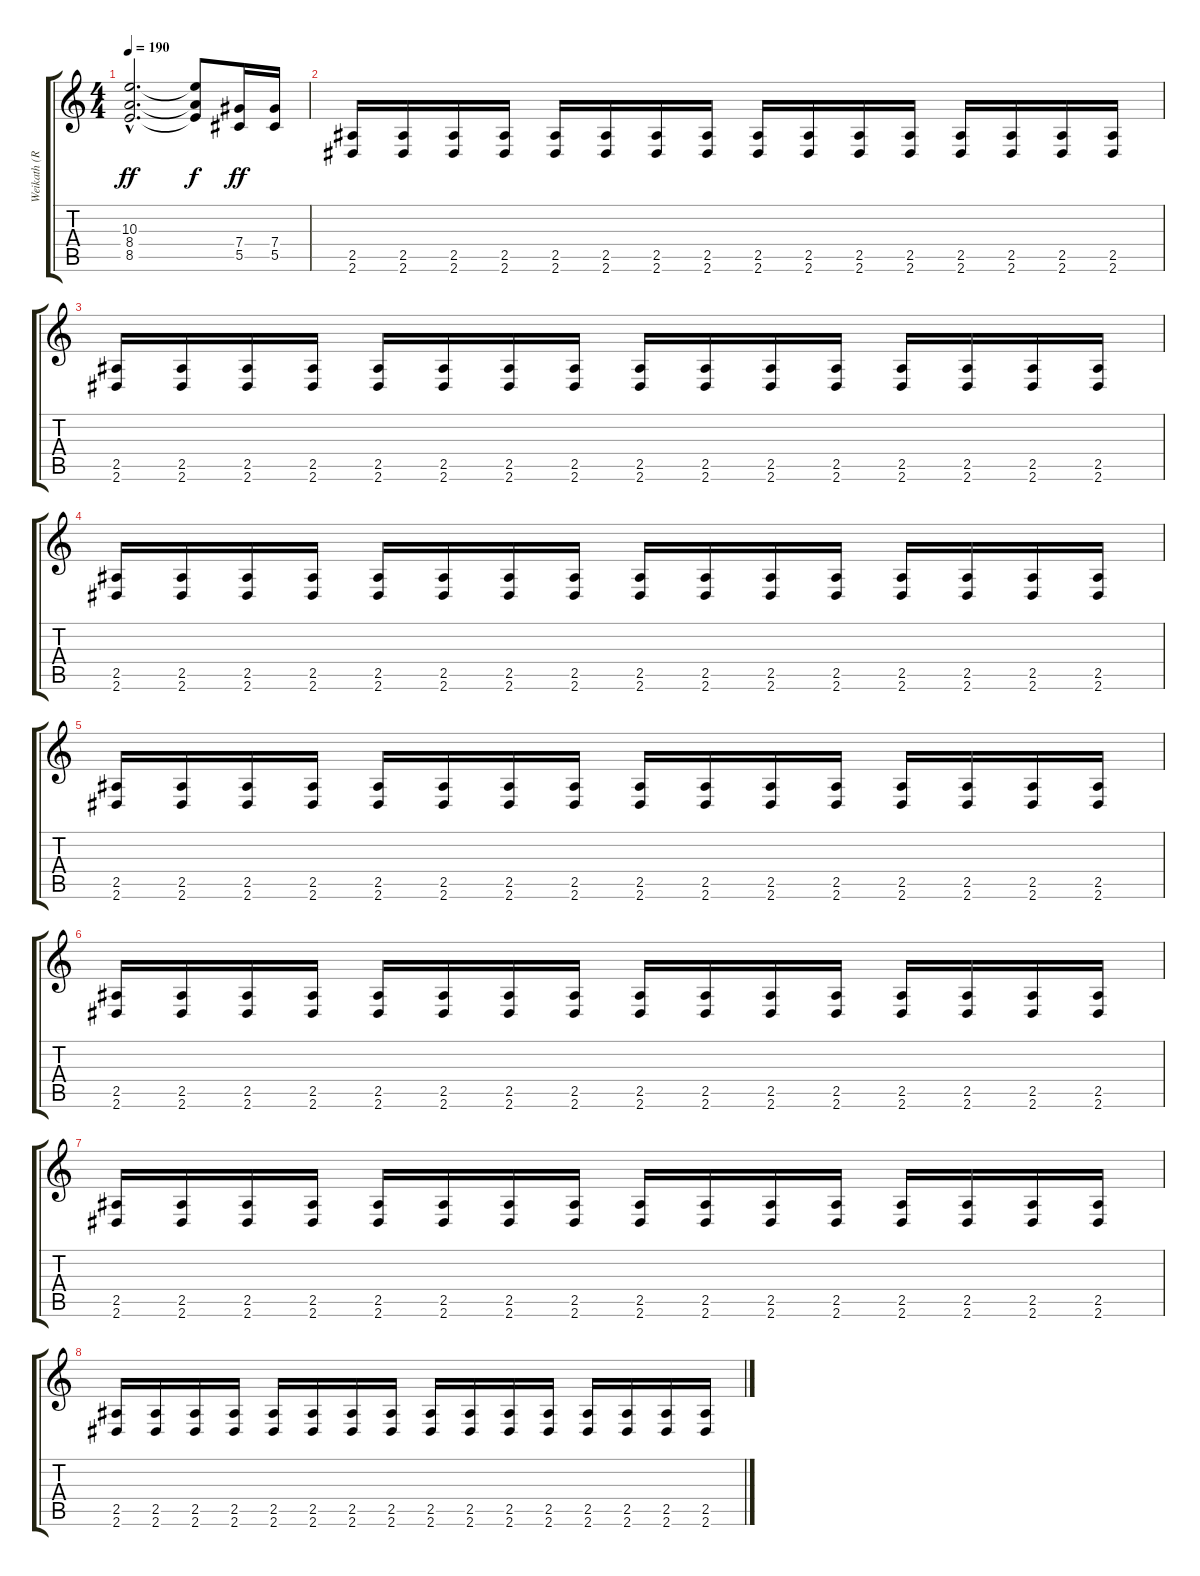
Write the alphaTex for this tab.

\track ("Weikath (Rythm)" "Weikath (R") {instrument overdrivenguitar}
\staff {score tabs}
\tuning (Eb4 Bb3 Gb3 Db3 Ab2 Db2) {hide}
\ts (4 4)
\tempo 190
\clef g2
\ks c
(10.3{hac} 8.4{hac} 8.5{hac}).2{d dy ff} (10.3{t} 8.4{t} 8.5{t}).8{dy f} (7.4 5.5).16{dy ff} (7.4 5.5).16 |
(2.5 2.6).16 (2.5 2.6).16 (2.5 2.6).16 (2.5 2.6).16 (2.5 2.6).16 (2.5 2.6).16 (2.5 2.6).16 (2.5 2.6).16 (2.5 2.6).16 (2.5 2.6).16 (2.5 2.6).16 (2.5 2.6).16 (2.5 2.6).16 (2.5 2.6).16 (2.5 2.6).16 (2.5 2.6).16 |
(2.5 2.6).16 (2.5 2.6).16 (2.5 2.6).16 (2.5 2.6).16 (2.5 2.6).16 (2.5 2.6).16 (2.5 2.6).16 (2.5 2.6).16 (2.5 2.6).16 (2.5 2.6).16 (2.5 2.6).16 (2.5 2.6).16 (2.5 2.6).16 (2.5 2.6).16 (2.5 2.6).16 (2.5 2.6).16 |
(2.5 2.6).16 (2.5 2.6).16 (2.5 2.6).16 (2.5 2.6).16 (2.5 2.6).16 (2.5 2.6).16 (2.5 2.6).16 (2.5 2.6).16 (2.5 2.6).16 (2.5 2.6).16 (2.5 2.6).16 (2.5 2.6).16 (2.5 2.6).16 (2.5 2.6).16 (2.5 2.6).16 (2.5 2.6).16 |
(2.5 2.6).16 (2.5 2.6).16 (2.5 2.6).16 (2.5 2.6).16 (2.5 2.6).16 (2.5 2.6).16 (2.5 2.6).16 (2.5 2.6).16 (2.5 2.6).16 (2.5 2.6).16 (2.5 2.6).16 (2.5 2.6).16 (2.5 2.6).16 (2.5 2.6).16 (2.5 2.6).16 (2.5 2.6).16 |
(2.5 2.6).16 (2.5 2.6).16 (2.5 2.6).16 (2.5 2.6).16 (2.5 2.6).16 (2.5 2.6).16 (2.5 2.6).16 (2.5 2.6).16 (2.5 2.6).16 (2.5 2.6).16 (2.5 2.6).16 (2.5 2.6).16 (2.5 2.6).16 (2.5 2.6).16 (2.5 2.6).16 (2.5 2.6).16 |
(2.5 2.6).16 (2.5 2.6).16 (2.5 2.6).16 (2.5 2.6).16 (2.5 2.6).16 (2.5 2.6).16 (2.5 2.6).16 (2.5 2.6).16 (2.5 2.6).16 (2.5 2.6).16 (2.5 2.6).16 (2.5 2.6).16 (2.5 2.6).16 (2.5 2.6).16 (2.5 2.6).16 (2.5 2.6).16 |
(2.5 2.6).16 (2.5 2.6).16 (2.5 2.6).16 (2.5 2.6).16 (2.5 2.6).16 (2.5 2.6).16 (2.5 2.6).16 (2.5 2.6).16 (2.5 2.6).16 (2.5 2.6).16 (2.5 2.6).16 (2.5 2.6).16 (2.5 2.6).16 (2.5 2.6).16 (2.5 2.6).16 (2.5 2.6).16
